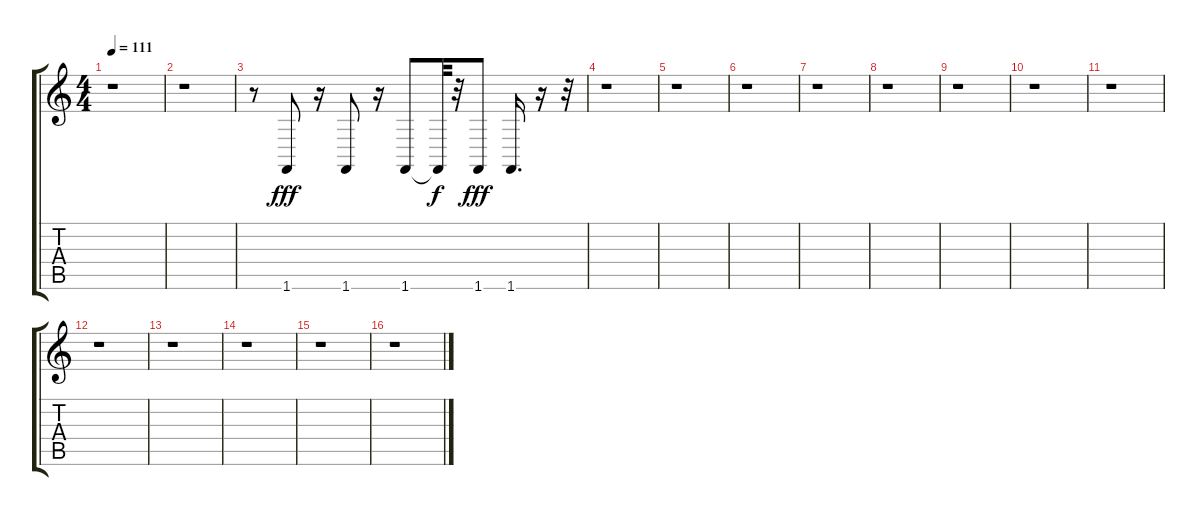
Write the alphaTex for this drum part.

\track "" {instrument synthstrings1}
\staff {score tabs}
\tuning (E4 B3 G3 D3 A2 E2) {hide}
\ts (4 4)
\tempo 111
\clef g2
\ks c
r.1{dy f} |
r.1 |
r.8 1.6.8{dy fff} r.16 1.6.8 r.16 1.6.8 1.6{t}.32{dy f} r.32 1.6.8{dy fff} 1.6.16{d} r.16 r.32 |
r.1 |
r.1 |
r.1 |
r.1 |
r.1 |
r.1 |
r.1 |
r.1 |
r.1 |
r.1 |
r.1 |
r.1 |
r.1
